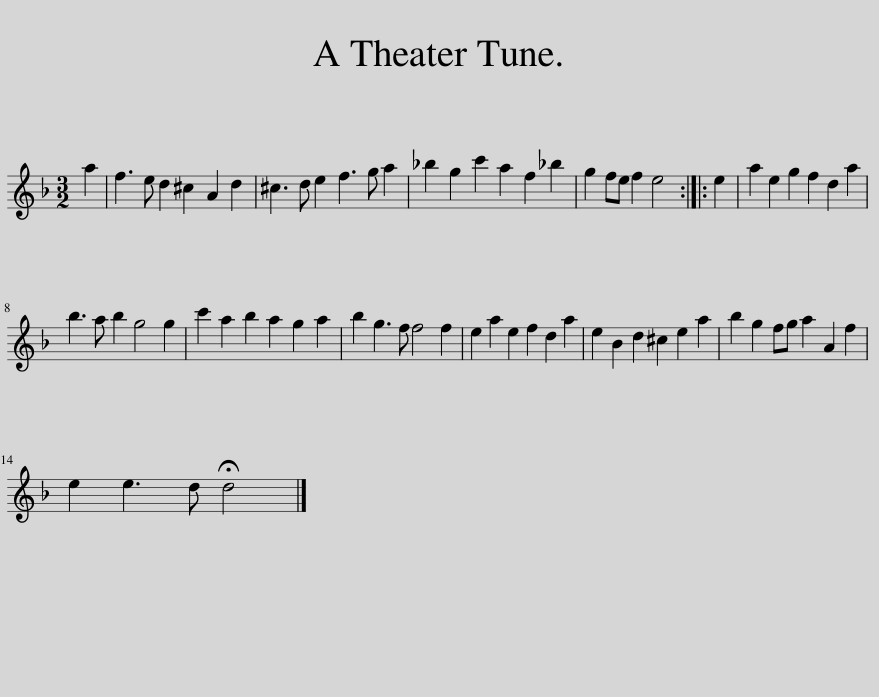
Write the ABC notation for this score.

X:1
L:1/8
M:3/2
I:linebreak $
K:Dmin
V:1 treble
V:1
 a2 | f3 e d2 ^c2 A2 d2 | ^c3 d e2 f3 g a2 | _b2 g2 c'2 a2 f2 _b2 | g2 fe f2 e4 :: %5
 e2 | a2 e2 g2 f2 d2 a2 |$ b3 a b2 g4 g2 | c'2 a2 b2 a2 g2 a2 | b2 g3 f f4 f2 | %10
 e2 a2 e2 f2 d2 a2 | e2 B2 d2 ^c2 e2 a2 | b2 g2 fg a2 A2 f2 |$ e2 e3 d !fermata!d4 |] %14
